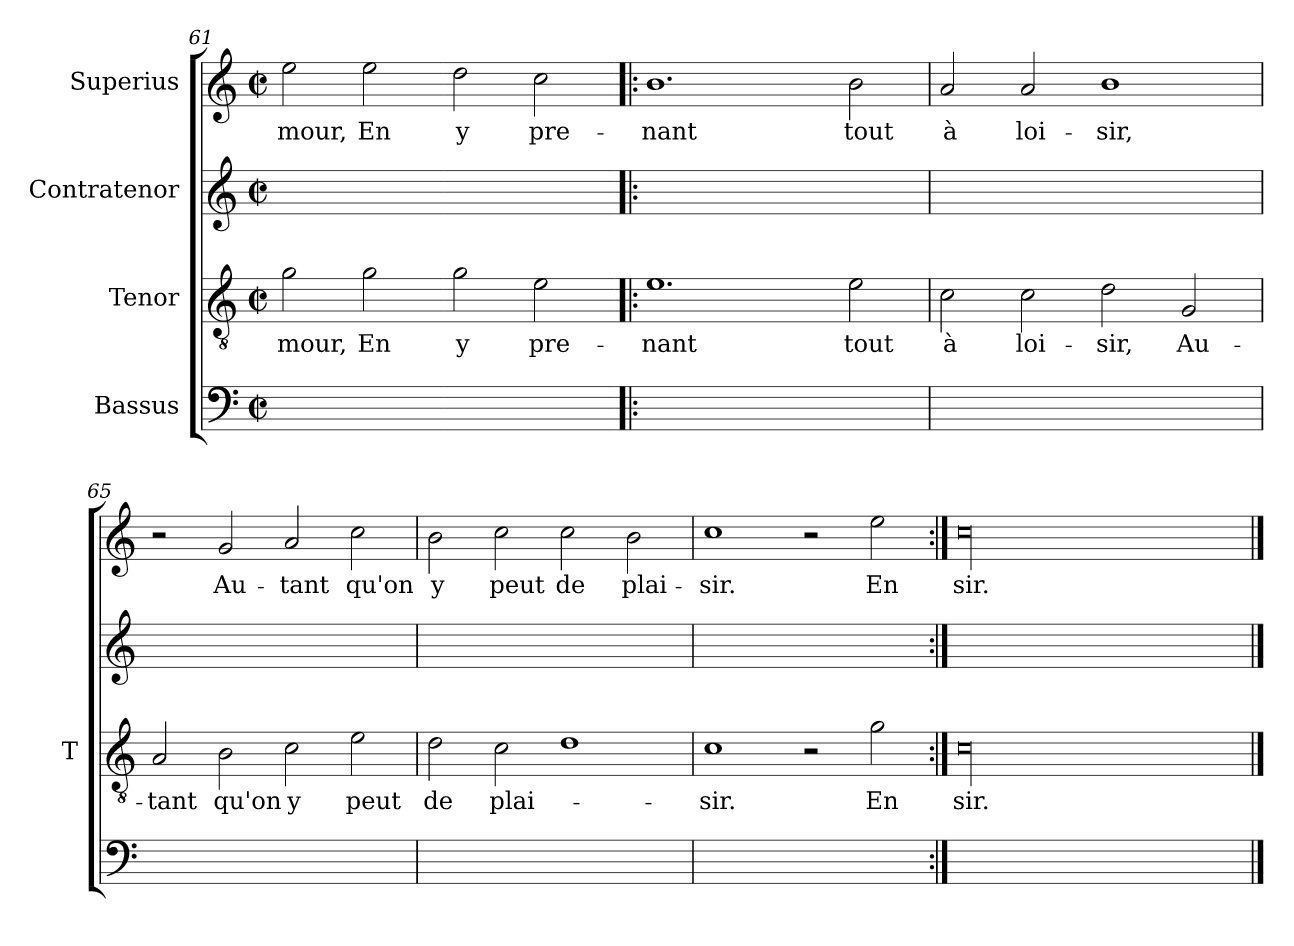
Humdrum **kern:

**kern	**kern	**text	**kern	**kern	**text
*part4	*part3	*part3	*part2	*part1	*part1
*staff4	*staff3	*staff3	*staff2	*staff1	*staff1
*I"Bassus	*I"Tenor	*	*I"Contratenor	*I"Superius	*
*	*I'T	*	*	*	*
*clefF4	*clefGv2	*	*clefG2	*clefG2	*
*k[]	*k[]	*	*k[]	*k[]	*
*C:	*C:	*	*C:	*C:	*
*M2/2	*M2/2	*	*M2/2	*M2/2	*
*met(c|)	*met(c|)	*	*met(c|)	*met(c|)	*
=61	=61	=61	=61	=61	=61
1ryy	2g	-mour,	1ryy	2ee	-mour,
.	2g	-En	.	2ee	-En
=62-	=62-	=62-	=62-	=62-	=62-
1ryy	2g	-y	1ryy	2dd	-y
.	2e	pre-	.	2cc	pre-
=63!|:	=63!|:	=63!|:	=63!|:	=63!|:	=63!|:
1ryy	1.e	-nant	1ryy	1.b	-nant
1ryy	.	.	1ryy	.	.
.	2e	-tout	.	2b	-tout
!!LO:LB:g=z
=64	=64	=64	=64	=64	=64
1ryy	2c	-à	1ryy	2a	-à
.	2c	loi-	.	2a	loi-
1ryy	2d	-sir,	1ryy	1b	-sir,
.	2G	Au-	.	.	.
=65	=65	=65	=65	=65	=65
1ryy	2A	-tant	1ryy	2r	.
.	2B	-qu'on	.	2g	Au-
1ryy	2c	-y	1ryy	2a	-tant
.	2e	-peut	.	2cc	-qu'on
=66	=66	=66	=66	=66	=66
1ryy	2d	-de	1ryy	2b	-y
.	2c	plai-	.	2cc	-peut
1ryy	1d	.	1ryy	2cc	-de
.	.	.	.	2b	plai-
=67	=67	=67	=67	=67	=67
1ryy	1c	-sir.	1ryy	1cc	-sir.
1ryy	2r	.	1ryy	2r	.
.	2g	-En	.	2ee	-En
=68:|!	=68:|!	=68:|!	=68:|!	=68:|!	=68:|!
1ryy	00c	-sir.	1ryy	00cc	-sir.
0.ryy	.	.	0.ryy	.	.
==	==	==	==	==	==
*-	*-	*-	*-	*-	*-
